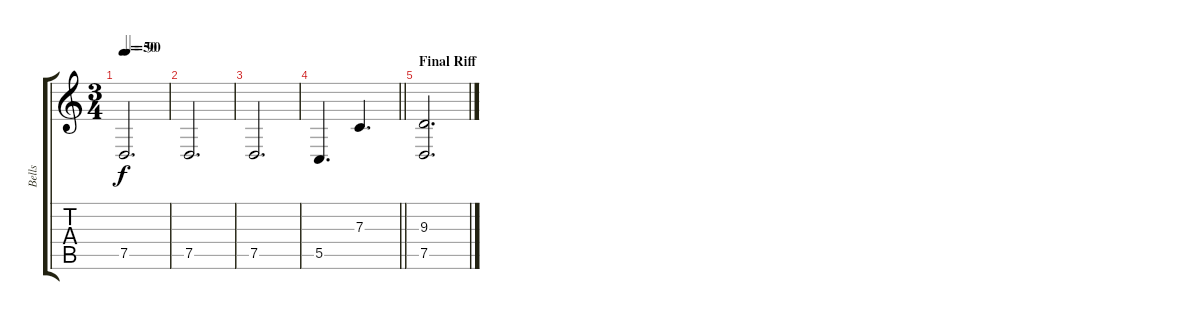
\track ("Bells" "Bells") {instrument tubularbells}
\staff {score tabs}
\tuning (D4 A3 F3 C3 G2 D2) {hide}
\ts (3 4)
\tempo 50
\tempo (90 0.08333333333333333)
\clef g2
\ks c
7.5.2{d dy f} |
7.5.2{d} |
7.5.2{d} |
\barLineRight lightlight
5.5.4{d} 7.3.4{d} |
\section ("" "Final Riff")
(9.3 7.5).2{d}
